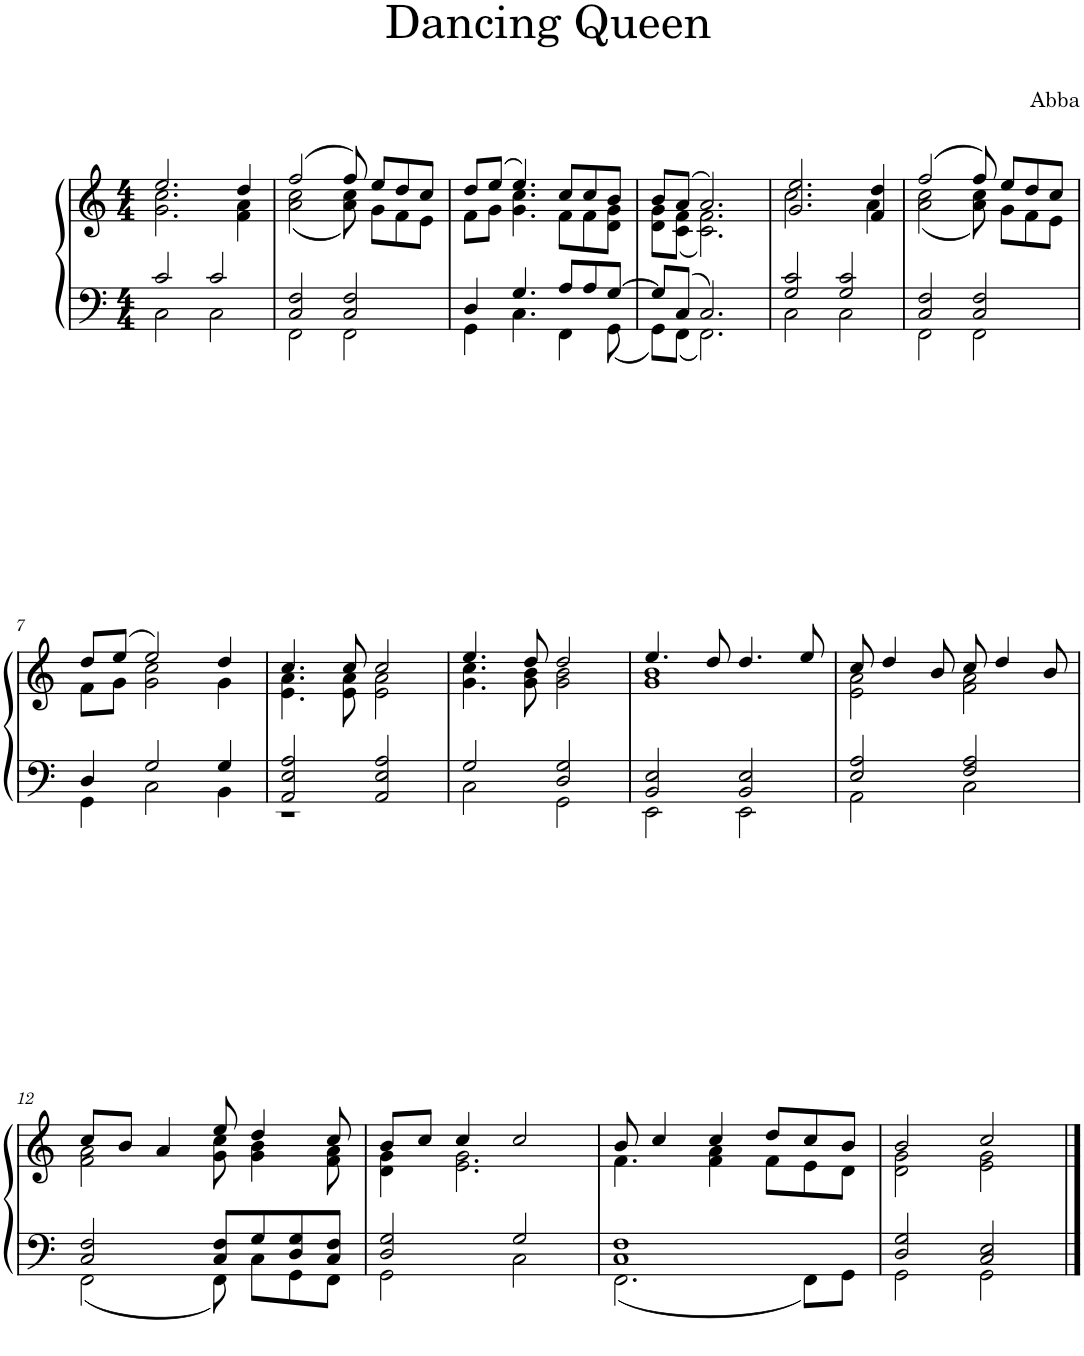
**kern	**kern
*part1	*part1
*staff2	*staff1
*I"Piano	*
*I'Pno.	*
*clefF4	*clefG2
*k[]	*k[]
*M4/4	*M4/4
=1	=1
*^	*^
2c/	2C\	2.ee/	2.g\ 2.cc\
2c/	2C\	.	.
.	.	4dd/	4f\ 4a\
=2	=2	=2	=2
2C/ 2F/	2FF\	(2ff/	(2a\ 2cc\
2C/ 2F/	2FF\	8ff/)	8a\ 8cc\)
.	.	8ee/L	8g\L
.	.	8dd/	8f\
.	.	8cc/J	8e\J
=3	=3	=3	=3
4D/	4GG\	8dd/L	8f\L
.	.	(8ee/J	8g\J
4.G/	4.C\	4.ee/)	4.g\ 4.cc\
8A/L	4FF\	8cc/L	8f\L
8A/	.	8cc/	8f\
[8G/J	8GG\	8b/J	8d\ 8g\J
=4	=4	=4	=4
8G/L]	8GG\L	8b/L	8d\ 8g\L
8C/J	8FF\J	(8a/J	(8c\ 8f\J
2.C/	2.FF\	2.a/)	2.c\ 2.f\)
=5	=5	=5	=5
2G/ 2c/	2C\	2.g/ 2.ee/	2.cc\
2G/ 2c/	2C\	.	.
.	.	4f/ 4dd/	4a\
=6	=6	=6	=6
2C/ 2F/	2FF\	(2ff/	(2a\ 2cc\
2C/ 2F/	2FF\	8ff/)	8a\ 8cc\)
.	.	8ee/L	8g\L
.	.	8dd/	8f\
.	.	8cc/J	8e\J
!!LO:LB:g=z	!!
=7	=7	=7	=7
4D/	4GG\	8dd/L	8f\L
.	.	(8ee/J	8g\J
2G/	2C\	2ee/)	2g\ 2cc\
4G/	4BB\	4dd/	4g\
=8	=8	=8	=8
2AA/ 2E/ 2A/	1r	4.cc/	4.e\ 4.a\
.	.	8cc/	8e\ 8a\
2AA/ 2E/ 2A/	.	2cc/	2e\ 2a\
=9	=9	=9	=9
2G/	2C\	4.ee/	4.g\ 4.cc\
.	.	8dd/	8g\ 8b\
2D/ 2G/	2GG\	2dd/	2g\ 2b\
=10	=10	=10	=10
2BB/ 2E/	2EE\	4.ee/	1g 1b
.	.	8dd/	.
2BB/ 2E/	2EE\	4.dd/	.
.	.	8ee/	.
=11	=11	=11	=11
2E/ 2A/	2AA\	8cc/	2e\ 2a\
.	.	4dd/	.
.	.	8b/	.
2F/ 2A/	2C\	8cc/	2f\ 2a\
.	.	4dd/	.
.	.	8b/	.
!!LO:LB:g=z	!!
=12	=12	=12	=12
2C/ 2F/	2FF\	8cc/L	2f\ 2a\
.	.	8b/J	.
.	.	4a/	.
8C/ 8F/L	8FF\	8ee/	8g\ 8cc\
8G/	8C\L	4dd/	4g\ 4b\
8D/ 8G/	8GG\	.	.
8C/ 8F/J	8FF\J	8cc/	8f\ 8a\
=13	=13	=13	=13
2D/ 2G/	2GG\	8b/L	4d\ 4g\
.	.	8cc/J	.
.	.	4cc/	2.e\ 2.g\
2G/	2C\	2cc/	.
=14	=14	=14	=14
1C 1F	2.FF\	8b/	4.f\
.	.	4cc/	.
.	.	4cc/	4f\ 4a\
.	.	8dd/L	8f\L
.	8FF\L	8cc/	8e\
.	8GG\J	8b/J	8d\J
=15	=15	=15	=15
2D/ 2G/	2GG\	2b/	2d\ 2g\
2C/ 2E/	2GG\	2cc/	2e\ 2g\
*v	*v	*	*
*	*v	*v
==	==
*-	*-
